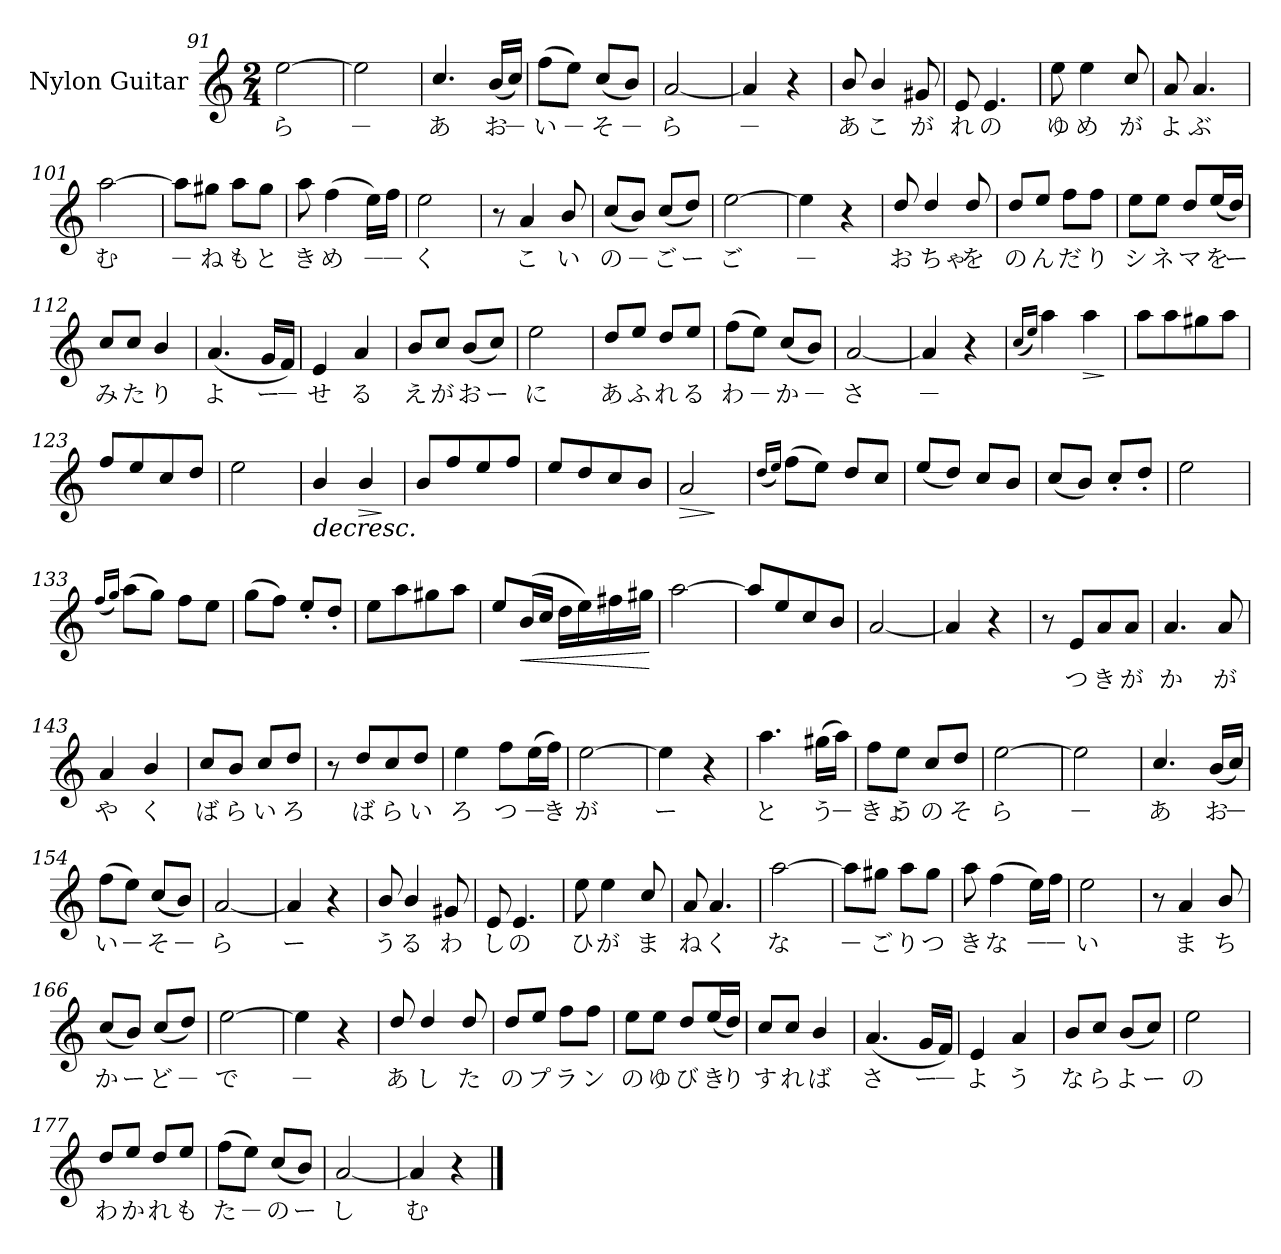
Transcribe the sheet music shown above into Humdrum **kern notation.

**kern	**text	**dynam
*part1	*part1	*part1
*staff1	*staff1	*staff1
*I"Nylon Guitar	*	*
*clefG2	*	*
*k[]	*	*
*C:	*	*
*M2/4	*	*
=91	=91	=91
!	!LO:LY:b	!
[2ee\	ら	.
=92	=92	=92
!	!LO:LY:b	!
2ee\]	－	.
=93	=93	=93
!	!LO:LY:b	!
4.cc/	あ	.
!	!LO:LY:b	!
(<16b/LL	お	.
!	!LO:LY:b	!
16cc/JJ)	－	.
=94	=94	=94
!	!LO:LY:b	!
(>8ff\L	い	.
!	!LO:LY:b	!
8ee\J)	－	.
!	!LO:LY:b	!
(<8cc/L	そ	.
!	!LO:LY:b	!
8b/J)	－	.
=95	=95	=95
!	!LO:LY:b	!
[2a/	ら	.
=96	=96	=96
!	!LO:LY:b	!
4a/]	－	.
4r	.	.
=97	=97	=97
!	!LO:LY:b	!
8b/	あ	.
!	!LO:LY:b	!
4b/	こ	.
!	!LO:LY:b	!
8g#X/	が	.
!!LO:LB:g=z
=98	=98	=98
!	!LO:LY:b	!
8e/	れ	.
!	!LO:LY:b	!
4.e/	の	.
=99	=99	=99
!	!LO:LY:b	!
8ee\	ゆ	.
!	!LO:LY:b	!
4ee\	め	.
!	!LO:LY:b	!
8cc/	が	.
=100	=100	=100
!	!LO:LY:b	!
8a/	よ	.
!	!LO:LY:b	!
4.a/	ぶ	.
=101	=101	=101
!	!LO:LY:b	!
[2aa\	む	.
=102	=102	=102
!	!LO:LY:b	!
8aa\L]	－	.
!	!LO:LY:b	!
8gg#X\J	ね	.
!	!LO:LY:b	!
8aa\L	も	.
!	!LO:LY:b	!
8gg#\J	と	.
=103	=103	=103
!	!LO:LY:b	!
8aa\	き	.
!	!LO:LY:b	!
(>4ff\	め	.
!	!LO:LY:b	!
16ee\LL)	－	.
!	!LO:LY:b	!
16ff\JJ	－	.
=104	=104	=104
!	!LO:LY:b	!
2ee\	く	.
=105	=105	=105
8r	.	.
!	!LO:LY:b	!
4a/	こ	.
!	!LO:LY:b	!
8b/	い	.
=106	=106	=106
!	!LO:LY:b	!
(<8cc/L	の	.
!	!LO:LY:b	!
8b/J)	－	.
!	!LO:LY:b	!
(<8cc/L	ご	.
!	!LO:LY:b	!
8dd/J)	ー	.
=107	=107	=107
!	!LO:LY:b	!
[2ee\	ご	.
=108	=108	=108
!	!LO:LY:b	!
4ee\]	－	.
4r	.	.
=109	=109	=109
!	!LO:LY:b	!
8dd/	お	.
!	!LO:LY:b	!
4dd/	ちゃ	.
!	!LO:LY:b	!
8dd/	を	.
=110	=110	=110
!	!LO:LY:b	!
8dd/L	の	.
!	!LO:LY:b	!
8ee/J	ん	.
!	!LO:LY:b	!
8ff\L	だ	.
!	!LO:LY:b	!
8ff\J	り	.
=111	=111	=111
!	!LO:LY:b	!
8ee\L	シ	.
!	!LO:LY:b	!
8ee\J	ネ	.
!	!LO:LY:b	!
8dd/L	マ	.
!	!LO:LY:b	!
(<16ee/L	を	.
!	!LO:LY:b	!
16dd/JJ)	ー	.
!!LO:LB:g=z
=112	=112	=112
!	!LO:LY:b	!
8cc/L	み	.
!	!LO:LY:b	!
8cc/J	た	.
!	!LO:LY:b	!
4b/	り	.
=113	=113	=113
!	!LO:LY:b	!
(<4.a/	よ	.
!	!LO:LY:b	!
16g/LL	ー	.
!	!LO:LY:b	!
16f/JJ)	－	.
=114	=114	=114
!	!LO:LY:b	!
4e/	せ	.
!	!LO:LY:b	!
4a/	る	.
=115	=115	=115
!	!LO:LY:b	!
8b/L	え	.
!	!LO:LY:b	!
8cc/J	が	.
!	!LO:LY:b	!
(<8b/L	お	.
!	!LO:LY:b	!
8cc/J)	ー	.
=116	=116	=116
!	!LO:LY:b	!
2ee\	に	.
=117	=117	=117
!	!LO:LY:b	!
8dd/L	あ	.
!	!LO:LY:b	!
8ee/J	ふ	.
!	!LO:LY:b	!
8dd/L	れ	.
!	!LO:LY:b	!
8ee/J	る	.
=118	=118	=118
!	!LO:LY:b	!
(>8ff\L	わ	.
!	!LO:LY:b	!
8ee\J)	－	.
!	!LO:LY:b	!
(<8cc/L	か	.
!	!LO:LY:b	!
8b/J)	－	.
=119	=119	=119
!	!LO:LY:b	!
[2a/	さ	.
=120	=120	=120
!	!LO:LY:b	!
4a/]	－	.
4r	.	.
=121	=121	=121
(<16qcc/LL	.	.
16qee/JJ)	.	.
4aa\	.	.
!	!	!LO:HP:b
4aa\	.	>
.	.	]
=122	=122	=122
8aa\L	.	.
8aa\	.	.
8gg#X\	.	.
8aa\J	.	.
=123	=123	=123
8ff/L	.	.
8ee/	.	.
8cc/	.	.
8dd/J	.	.
=124	=124	=124
2ee\	.	.
=125	=125	=125
!	!	!LO:HP:b
4b/	.	>
!	!	!LO:HP:b
4b/	.	>
.	.	] ]
=126	=126	=126
8b/L	.	.
8ff/	.	.
8ee/	.	.
8ff/J	.	.
!!LO:LB:g=z
=127	=127	=127
8ee/L	.	.
8dd/	.	.
8cc/	.	.
8b/J	.	.
=128	=128	=128
!	!	!LO:HP:b
2a/	.	>
.	.	]
=129	=129	=129
(<16qdd/LL	.	.
16qee/JJ)	.	.
(>8ff\L	.	.
8ee\J)	.	.
8dd/L	.	.
8cc/J	.	.
=130	=130	=130
(<8ee/L	.	.
8dd/J)	.	.
8cc/L	.	.
8b/J	.	.
=131	=131	=131
(<8cc/L	.	.
8b/J)	.	.
8cc'/L	.	.
8dd'/J	.	.
=132	=132	=132
2ee\	.	.
=133	=133	=133
(<16qff/LL	.	.
16qgg/JJ)	.	.
(>8aa\L	.	.
8gg\J)	.	.
8ff\L	.	.
8ee\J	.	.
=134	=134	=134
(>8gg\L	.	.
8ff\J)	.	.
8ee'/L	.	.
8dd'/J	.	.
=135	=135	=135
8ee\L	.	.
8aa\	.	.
8gg#X\	.	.
8aa\J	.	.
=136	=136	=136
8ee/L	.	.
!	!	!LO:HP:b
(>16b/L	.	<
16cc/JJ	.	.
16dd\LL	.	.
16ee\)	.	.
16ff#X\	.	.
16gg#X\JJ	.	.
.	.	[
=137	=137	=137
[2aa\	.	.
=138	=138	=138
8aa/L]	.	.
8ee/	.	.
8cc/	.	.
8b/J	.	.
=139	=139	=139
[2a/	.	.
!!LO:LB:g=z
=140	=140	=140
4a/]	.	.
4r	.	.
=141	=141	=141
8r	.	.
!	!LO:LY:b	!
8e/L	つ	.
!	!LO:LY:b	!
8a/	き	.
!	!LO:LY:b	!
8a/J	が	.
=142	=142	=142
!	!LO:LY:b	!
4.a/	か	.
!	!LO:LY:b	!
8a/	が	.
=143	=143	=143
!	!LO:LY:b	!
4a/	や	.
!	!LO:LY:b	!
4b/	く	.
=144	=144	=144
!	!LO:LY:b	!
8cc/L	ば	.
!	!LO:LY:b	!
8b/J	ら	.
!	!LO:LY:b	!
8cc/L	い	.
!	!LO:LY:b	!
8dd/J	ろ	.
=145	=145	=145
8r	.	.
!	!LO:LY:b	!
8dd/L	ば	.
!	!LO:LY:b	!
8cc/	ら	.
!	!LO:LY:b	!
8dd/J	い	.
=146	=146	=146
!	!LO:LY:b	!
4ee\	ろ	.
!	!LO:LY:b	!
8ff\L	つ	.
!	!LO:LY:b	!
(>16ee\L	－	.
!	!LO:LY:b	!
16ff\JJ)	き	.
=147	=147	=147
!	!LO:LY:b	!
[2ee\	が	.
=148	=148	=148
!	!LO:LY:b	!
4ee\]	ー	.
4r	.	.
=149	=149	=149
!	!LO:LY:b	!
4.aa\	と	.
!	!LO:LY:b	!
(>16gg#X\LL	う	.
!	!LO:LY:b	!
16aa\JJ)	－	.
=150	=150	=150
!	!LO:LY:b	!
8ff\L	きょ	.
!	!LO:LY:b	!
8ee\J	う	.
!	!LO:LY:b	!
8cc/L	の	.
!	!LO:LY:b	!
8dd/J	そ	.
=151	=151	=151
!	!LO:LY:b	!
[2ee\	ら	.
=152	=152	=152
!	!LO:LY:b	!
2ee\]	－	.
=153	=153	=153
!	!LO:LY:b	!
4.cc/	あ	.
!	!LO:LY:b	!
(<16b/LL	お	.
!	!LO:LY:b	!
16cc/JJ)	－	.
=154	=154	=154
!	!LO:LY:b	!
(>8ff\L	い	.
!	!LO:LY:b	!
8ee\J)	－	.
!	!LO:LY:b	!
(<8cc/L	そ	.
!	!LO:LY:b	!
8b/J)	－	.
!!LO:PB:g=z
=155	=155	=155
!	!LO:LY:b	!
[2a/	ら	.
=156	=156	=156
!	!LO:LY:b	!
4a/]	ー	.
4r	.	.
=157	=157	=157
!	!LO:LY:b	!
8b/	う	.
!	!LO:LY:b	!
4b/	る	.
!	!LO:LY:b	!
8g#X/	わ	.
=158	=158	=158
!	!LO:LY:b	!
8e/	し	.
!	!LO:LY:b	!
4.e/	の	.
=159	=159	=159
!	!LO:LY:b	!
8ee\	ひ	.
!	!LO:LY:b	!
4ee\	が	.
!	!LO:LY:b	!
8cc/	ま	.
=160	=160	=160
!	!LO:LY:b	!
8a/	ね	.
!	!LO:LY:b	!
4.a/	く	.
=161	=161	=161
!	!LO:LY:b	!
[2aa\	な	.
=162	=162	=162
!	!LO:LY:b	!
8aa\L]	－	.
!	!LO:LY:b	!
8gg#X\J	ご	.
!	!LO:LY:b	!
8aa\L	り	.
!	!LO:LY:b	!
8gg#\J	つ	.
=163	=163	=163
!	!LO:LY:b	!
8aa\	き	.
!	!LO:LY:b	!
(>4ff\	な	.
!	!LO:LY:b	!
16ee\LL)	－	.
!	!LO:LY:b	!
16ff\JJ	－	.
=164	=164	=164
!	!LO:LY:b	!
2ee\	い	.
=165	=165	=165
8r	.	.
!	!LO:LY:b	!
4a/	ま	.
!	!LO:LY:b	!
8b/	ち	.
=166	=166	=166
!	!LO:LY:b	!
(<8cc/L	か	.
!	!LO:LY:b	!
8b/J)	ー	.
!	!LO:LY:b	!
(<8cc/L	ど	.
!	!LO:LY:b	!
8dd/J)	－	.
=167	=167	=167
!	!LO:LY:b	!
[2ee\	で	.
=168	=168	=168
!	!LO:LY:b	!
4ee\]	－	.
4r	.	.
=169	=169	=169
!	!LO:LY:b	!
8dd/	あ	.
!	!LO:LY:b	!
4dd/	し	.
!	!LO:LY:b	!
8dd/	た	.
!!LO:LB:g=z
=170	=170	=170
!	!LO:LY:b	!
8dd/L	の	.
!	!LO:LY:b	!
8ee/J	プ	.
!	!LO:LY:b	!
8ff\L	ラ	.
!	!LO:LY:b	!
8ff\J	ン	.
=171	=171	=171
!	!LO:LY:b	!
8ee\L	の	.
!	!LO:LY:b	!
8ee\J	ゆ	.
!	!LO:LY:b	!
8dd/L	び	.
!	!LO:LY:b	!
(<16ee/L	き	.
!	!LO:LY:b	!
16dd/JJ)	り	.
=172	=172	=172
!	!LO:LY:b	!
8cc/L	す	.
!	!LO:LY:b	!
8cc/J	れ	.
!	!LO:LY:b	!
4b/	ば	.
=173	=173	=173
!	!LO:LY:b	!
(<4.a/	さ	.
!	!LO:LY:b	!
16g/LL	ー	.
!	!LO:LY:b	!
16f/JJ)	－	.
=174	=174	=174
!	!LO:LY:b	!
4e/	よ	.
!	!LO:LY:b	!
4a/	う	.
=175	=175	=175
!	!LO:LY:b	!
8b/L	な	.
!	!LO:LY:b	!
8cc/J	ら	.
!	!LO:LY:b	!
(<8b/L	よ	.
!	!LO:LY:b	!
8cc/J)	ー	.
=176	=176	=176
!	!LO:LY:b	!
2ee\	の	.
=177	=177	=177
!	!LO:LY:b	!
8dd/L	わ	.
!	!LO:LY:b	!
8ee/J	か	.
!	!LO:LY:b	!
8dd/L	れ	.
!	!LO:LY:b	!
8ee/J	も	.
=178	=178	=178
!	!LO:LY:b	!
(>8ff\L	た	.
!	!LO:LY:b	!
8ee\J)	－	.
!	!LO:LY:b	!
(<8cc/L	の	.
!	!LO:LY:b	!
8b/J)	ー	.
=179	=179	=179
!	!LO:LY:b	!
[2a/	し	.
=180	=180	=180
!	!LO:LY:b	!
4a/]	む	.
4r	.	.
==	==	==
*-	*-	*-
